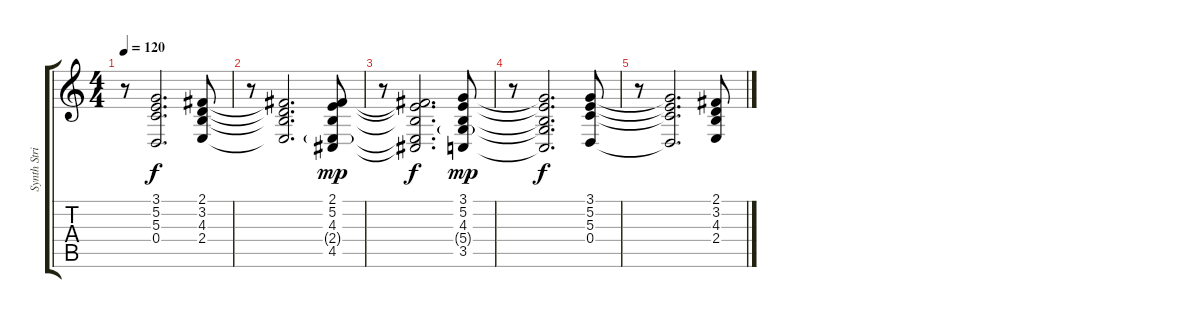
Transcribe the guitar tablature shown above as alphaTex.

\track ("Synth Strings " "Synth Stri") {instrument lead2sawtooth}
\staff {score tabs}
\tuning (E4 B3 G3 D3 A2 E2) {hide}
\ts (4 4)
\tempo 120
\clef g2
\ks c
r.8{dy f} (3.1{t} 5.2{t} 5.3{t} 0.4{t}).2{d} (2.1 3.2 4.3 2.4).8 |
r.8 (2.1{t} 3.2{t} 4.3{t} 2.4{t}).2{d} (2.1 5.2 4.3 2.4{g} 4.5).8{dy mp} |
r.8 (2.1{t} 5.2{t} 4.3{t} 2.4{t} 4.5{t}).2{d dy f} (3.1 5.2 4.3 5.4{g} 3.5).8{dy mp} |
r.8 (3.1{t} 5.2{t} 4.3{t} 5.4{t} 3.5{t}).2{d dy f} (3.1 5.2 5.3 0.4).8 |
r.8 (3.1{t} 5.2{t} 5.3{t} 0.4{t}).2{d} (2.1 3.2 4.3 2.4).8
